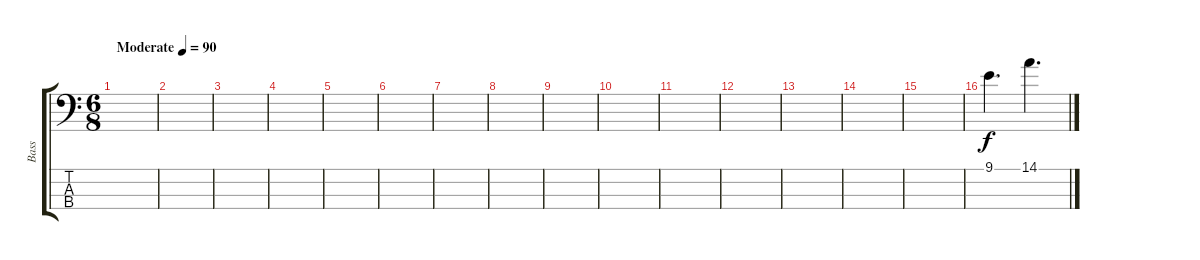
\track ("Bass" "Bass") {instrument electricbassfinger}
\staff {score tabs}
\tuning (G2 D2 A1 E1) {hide}
\ts (6 8)
\tempo (90 "Moderate")
\clef f4
\ks c
|
|
|
|
|
|
|
|
|
|
|
|
|
|
|
9.1.4{d} 14.1.4{d}
